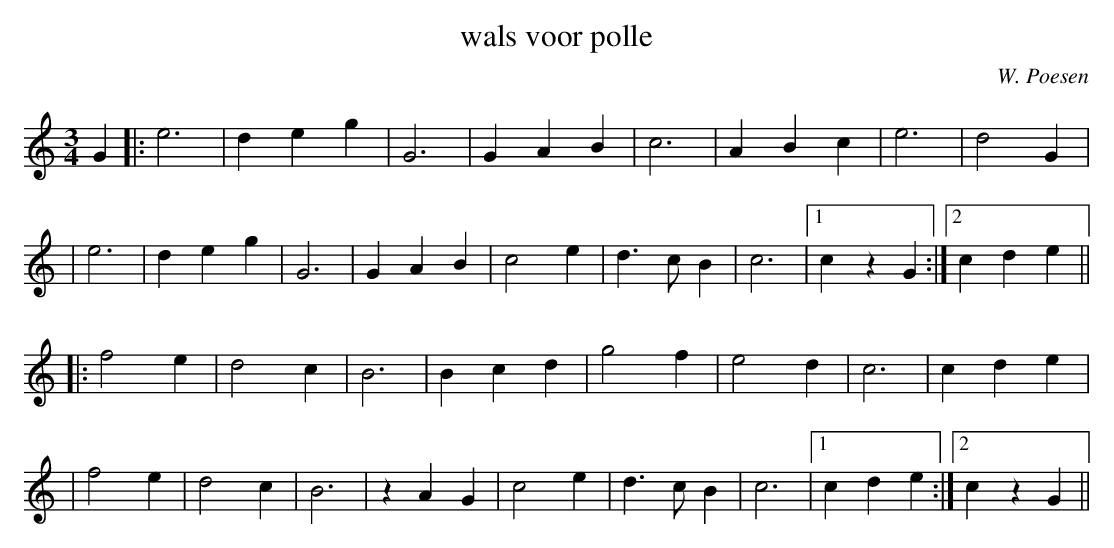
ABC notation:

X:1
T: wals voor polle
C: W. Poesen
M: 3/4
L: 1/4
K: Cmaj
G|:e3|deg|G3|GAB|c3|ABc|e3|d2G|
|e3|deg|G3|GAB|c2e|d>cB|c3|1 czG:|2 cde||
|:f2e|d2c|B3|Bcd|g2f|e2d|c3|cde|
|f2e|d2c|B3|zAG|c2e|d>cB|c3|1 cde:|2 czG||
